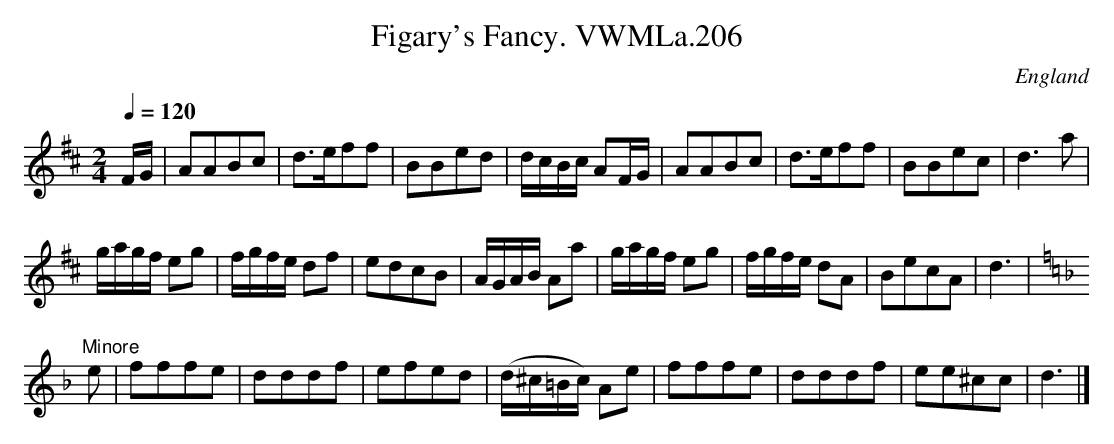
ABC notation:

X:1
T:Figary's Fancy. VWMLa.206
O:England
M:2/4
L:1/8
Q:1/4=120
K:D major
F/G/|AABc|d>eff|BBed|d/c/B/c/ AF/G/|\
AABc|d>eff|BBec|d3a|
g/a/g/f/ eg|f/g/f/e/ df|edcB|A/G/A/B/ Aa|\
g/a/g/f/ eg|f/g/f/e/ dA|BecA|d3|
K:Dm
"^Minore"e|fffe|dddf|efed|(d/^c/=B/c/) Ae|\
fffe|dddf|ee^cc|d3|]
